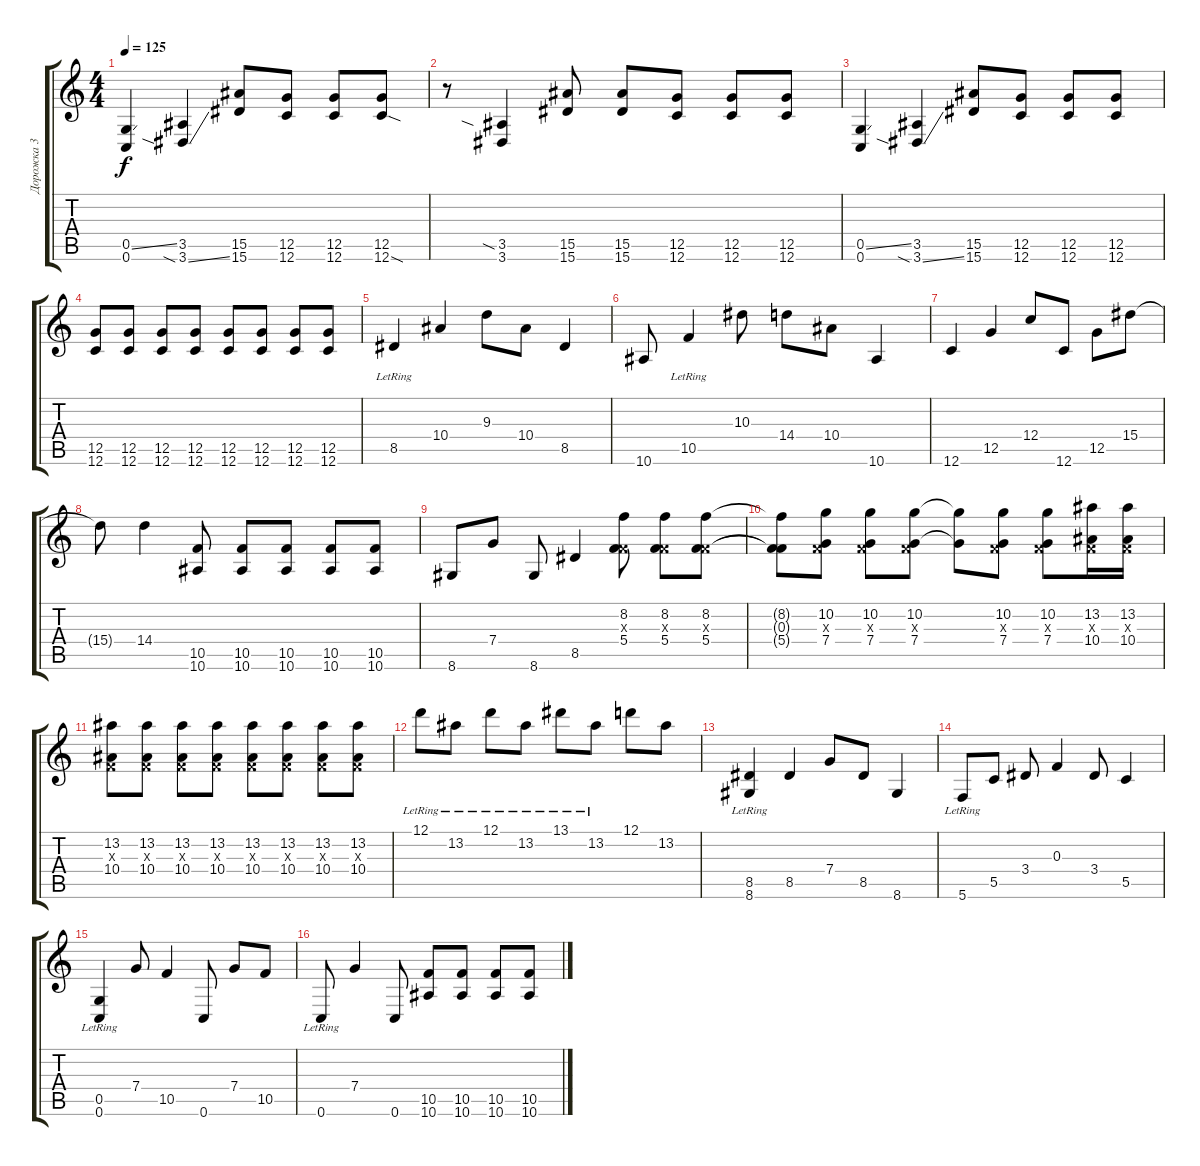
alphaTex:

\track ("Дорожка 3" "Дорожка 3") {instrument distortionguitar}
\staff {score tabs}
\tuning (D4 A3 F3 C3 G2 C2) {hide}
\ts (4 4)
\tempo 125
\clef g2
\ks c
(0.5{ss} 0.6).4{dy f} (3.5 3.6{sia ss}).4 (15.5 15.6).8 (12.5 12.6).8 (12.5 12.6).8 (12.5 12.6{sod}).8 |
r.8 (3.5{sia} 3.6).4 (15.5 15.6).8 (15.5 15.6).8 (12.5 12.6).8 (12.5 12.6).8 (12.5 12.6).8 |
(0.5{ss} 0.6).4 (3.5 3.6{sia ss}).4 (15.5 15.6).8 (12.5 12.6).8 (12.5 12.6).8 (12.5 12.6).8 |
(12.5 12.6).8 (12.5 12.6).8 (12.5 12.6).8 (12.5 12.6).8 (12.5 12.6).8 (12.5 12.6).8 (12.5 12.6).8 (12.5 12.6).8 |
8.5{lr}.4 10.4.4 9.3.8 10.4.8 8.5.4 |
10.6.8 10.5{lr}.4 10.3.8 14.4.8 10.4.8 10.6.4 |
12.6.4 12.5.4 12.4.8 12.6.8 12.5.8 15.4.8 |
15.4{t}.8 14.4.4 (10.5 10.6).8 (10.5 10.6).8 (10.5 10.6).8 (10.5 10.6).8 (10.5 10.6).8 |
8.6.8 7.4.8 8.6.8 8.5.4 (8.2 0.3{x} 5.4).8 (8.2 0.3{x} 5.4).8 (8.2 0.3{x} 5.4).8 |
(8.2{t} 0.3{t} 5.4{t}).8 (10.2 0.3{x} 7.4).8 (10.2 0.3{x} 7.4).8 (10.2 0.3{x} 7.4).8 (10.2{t} 7.4{t}).8 (10.2 0.3{x} 7.4).8 (10.2 0.3{x} 7.4).8 (13.2 0.3{x} 10.4).16 (13.2 0.3{x} 10.4).16 |
(13.2 0.3{x} 10.4).8 (13.2 0.3{x} 10.4).8 (13.2 0.3{x} 10.4).8 (13.2 0.3{x} 10.4).8 (13.2 0.3{x} 10.4).8 (13.2 0.3{x} 10.4).8 (13.2 0.3{x} 10.4).8 (13.2 0.3{x} 10.4).8 |
12.1{lr}.8 13.2{lr}.8 12.1{lr}.8 13.2{lr}.8 13.1{lr}.8 13.2{lr}.8 12.1.8 13.2.8 |
(8.5 8.6{lr}).4 8.5.4 7.4.8 8.5.8 8.6.4 |
5.6{lr}.8 5.5.8 3.4.8 0.3.4 3.4.8 5.5.4 |
(0.5 0.6{lr}).4 7.4.8 10.5.4 0.6.8 7.4.8 10.5.8 |
0.6{lr}.8 7.4.4 0.6.8 (10.5 10.6).8 (10.5 10.6).8 (10.5 10.6).8 (10.5 10.6).8
